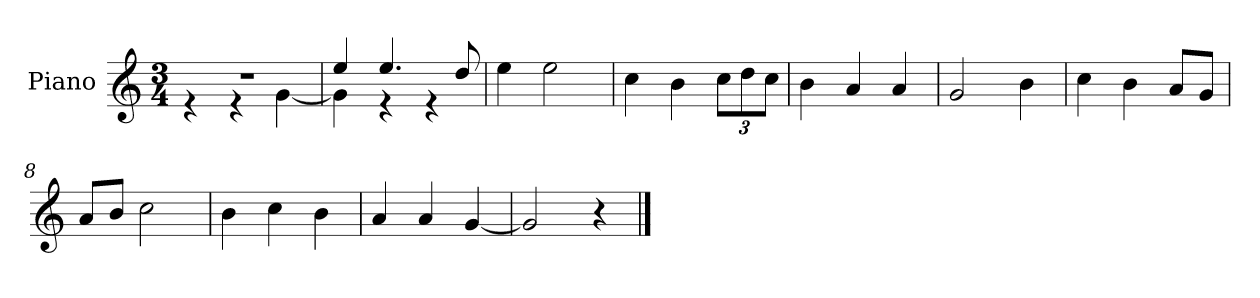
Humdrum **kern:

**kern
*part1
*staff1
*I"Piano
*I'P-no
*clefG2
*k[]
*M3/4
*MM178
=1
*^
2.r	4r
.	4r
.	[4g\
=2	=2
4ee/	4g\]
4.ee/	4r
.	4r
8dd/	.
*v	*v
=3
4ee\
2ee\
=4
4cc\
4b\
*Xbrackettup
12cc\L
12dd\
12cc\J
=5
4b\
4a/
4a/
=6
2g/
4b\
=7
4cc\
4b\
8a/L
8g/J
=8
8a/L
8b/J
2cc\
=9
4b\
4cc\
4b\
=10
4a/
4a/
[4g/
!!LO:LB:g=z
=11
2g/]
4r
==
*-
